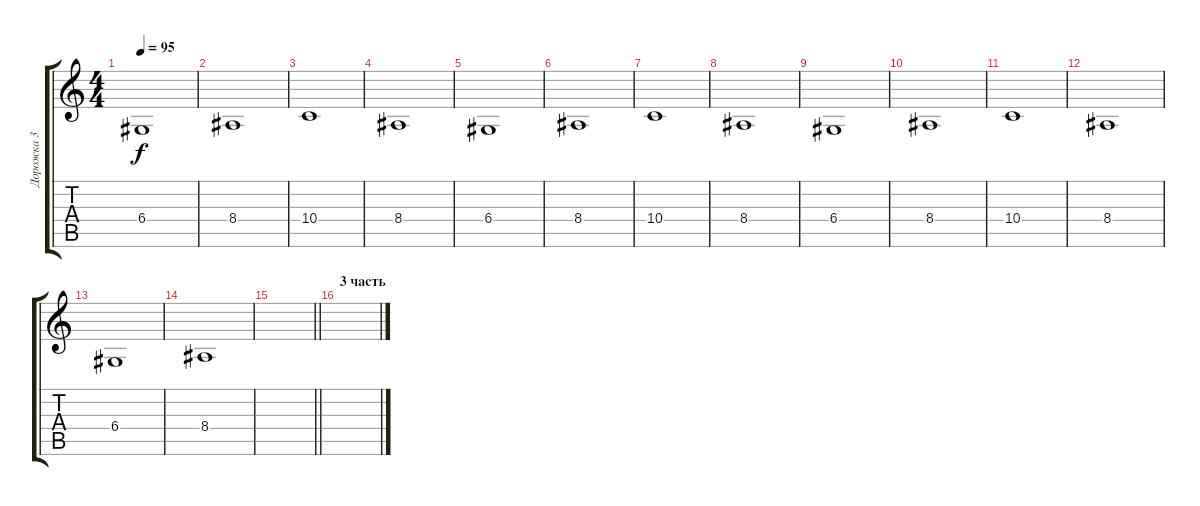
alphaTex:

\track ("Дорожка 3" "Дорожка 3") {instrument electricgrandpiano}
\staff {score tabs}
\tuning (E4 B3 G3 D3 A2 E2) {hide}
\ts (4 4)
\tempo 95
\clef g2
\ks c
6.4.1{dy f} |
8.4.1 |
10.4.1 |
8.4.1 |
6.4.1 |
8.4.1 |
10.4.1 |
8.4.1 |
6.4.1 |
8.4.1 |
10.4.1 |
8.4.1 |
6.4.1 |
8.4.1 |
\barLineRight lightlight
|
\section ("" "3 часть")
